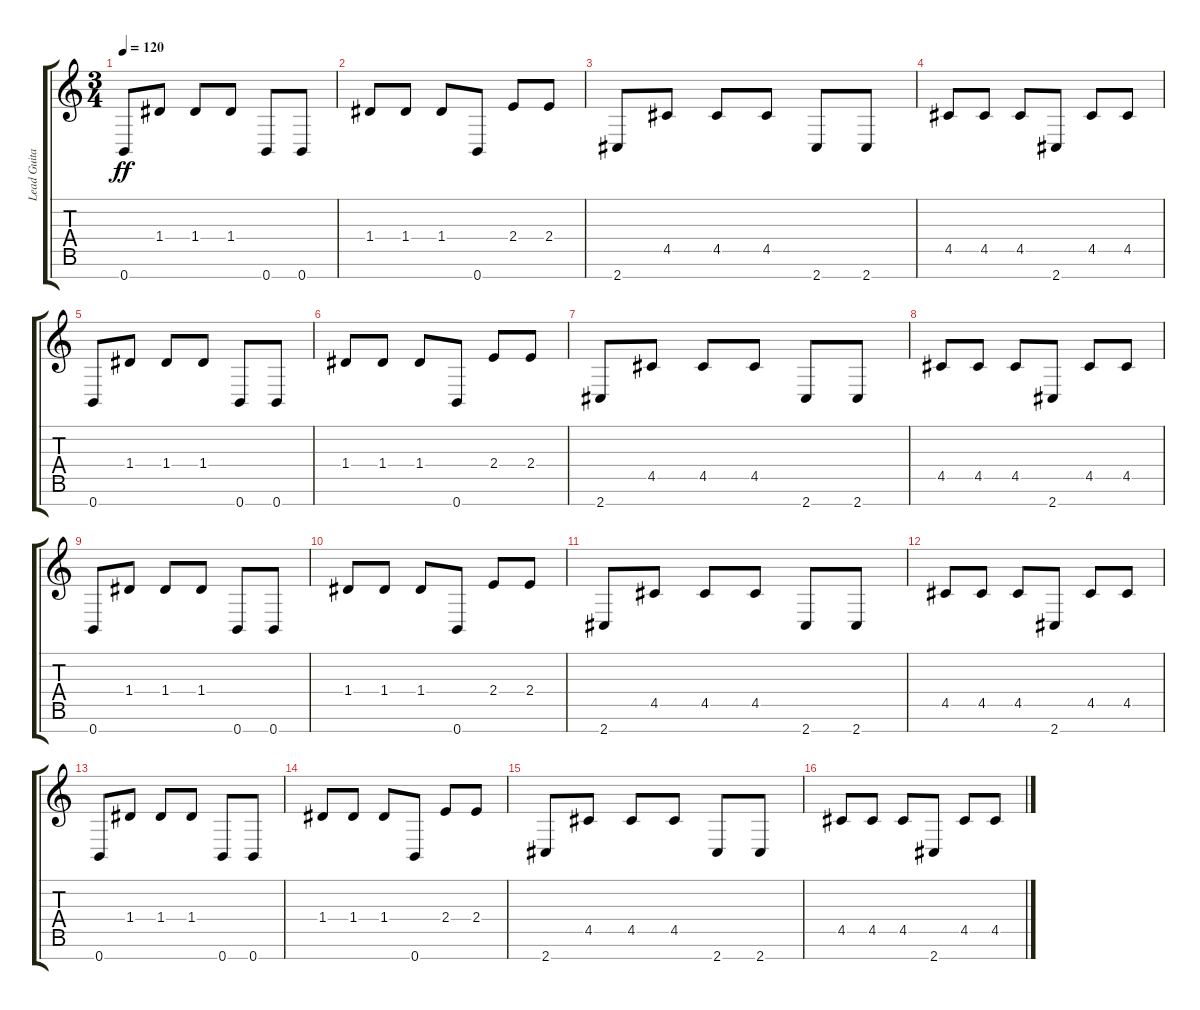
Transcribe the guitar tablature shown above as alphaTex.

\track ("Lead Guitar I" "Lead Guita") {solo instrument distortionguitar}
\staff {score tabs}
\tuning (E4 B3 G3 D3 A2 E2 B1) {hide}
\ts (3 4)
\tempo 120
\clef g2
\ks c
0.7.8{dy ff} 1.4.8 1.4.8 1.4.8 0.7.8 0.7.8 |
1.4.8 1.4.8 1.4.8 0.7.8 2.4.8 2.4.8 |
2.7.8 4.5.8 4.5.8 4.5.8 2.7.8 2.7.8 |
4.5.8 4.5.8 4.5.8 2.7.8 4.5.8 4.5.8 |
0.7.8 1.4.8 1.4.8 1.4.8 0.7.8 0.7.8 |
1.4.8 1.4.8 1.4.8 0.7.8 2.4.8 2.4.8 |
2.7.8 4.5.8 4.5.8 4.5.8 2.7.8 2.7.8 |
4.5.8 4.5.8 4.5.8 2.7.8 4.5.8 4.5.8 |
0.7.8 1.4.8 1.4.8 1.4.8 0.7.8 0.7.8 |
1.4.8 1.4.8 1.4.8 0.7.8 2.4.8 2.4.8 |
2.7.8 4.5.8 4.5.8 4.5.8 2.7.8 2.7.8 |
4.5.8 4.5.8 4.5.8 2.7.8 4.5.8 4.5.8 |
0.7.8 1.4.8 1.4.8 1.4.8 0.7.8 0.7.8 |
1.4.8 1.4.8 1.4.8 0.7.8 2.4.8 2.4.8 |
2.7.8 4.5.8 4.5.8 4.5.8 2.7.8 2.7.8 |
4.5.8 4.5.8 4.5.8 2.7.8 4.5.8 4.5.8
